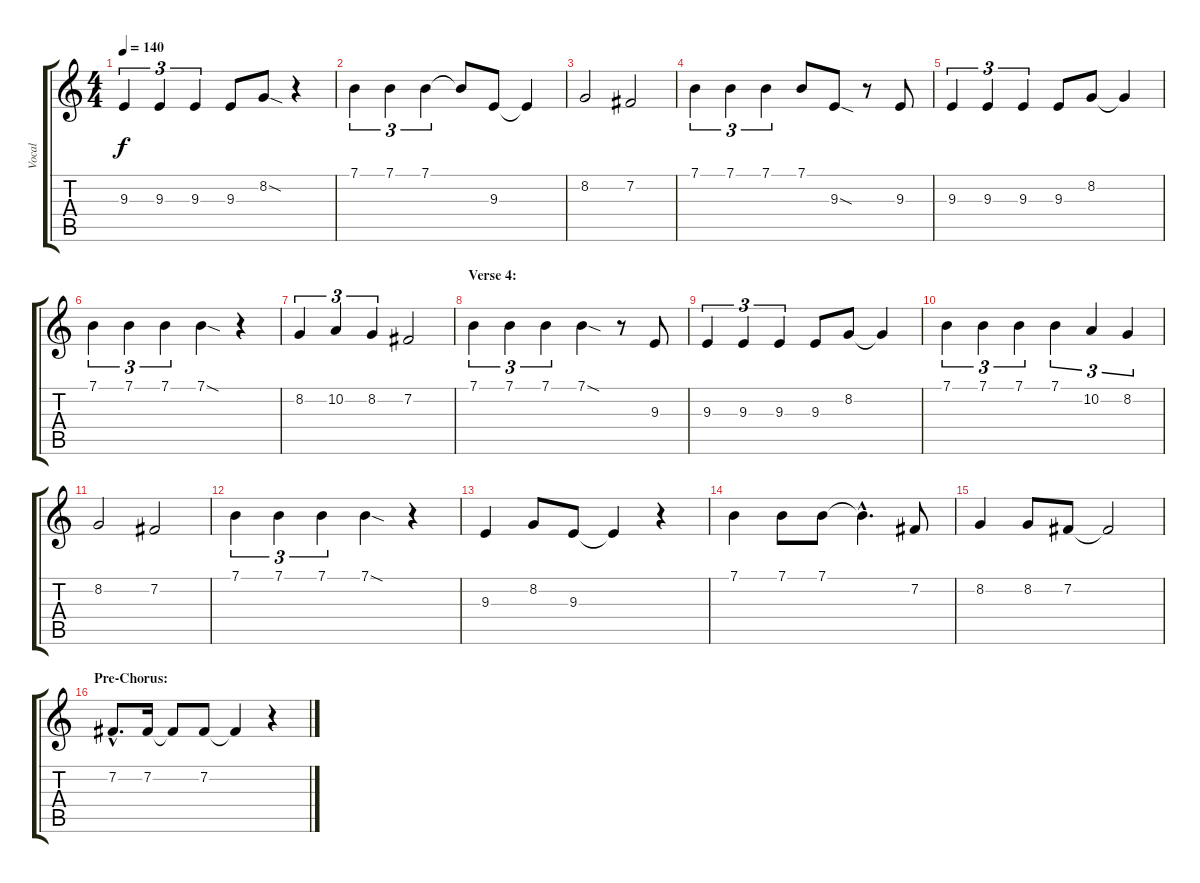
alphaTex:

\track ("Vocal" "Vocal") {instrument oboe}
\staff {score tabs}
\tuning (E4 B3 G3 D3 A2 E2) {hide}
\ts (4 4)
\tempo 140
\clef g2
\ks c
9.3.4{tu (3 2) dy f} 9.3.4{tu (3 2)} 9.3.4{tu (3 2)} 9.3.8 8.2{sod}.8 r.4 |
7.1.4{tu (3 2)} 7.1.4{tu (3 2)} 7.1.4{tu (3 2)} 7.1{t}.8 9.3.8 9.3{t}.4 |
8.2.2 7.2.2 |
7.1.4{tu (3 2)} 7.1.4{tu (3 2)} 7.1.4{tu (3 2)} 7.1.8 9.3{sod}.8 r.8 9.3.8 |
9.3.4{tu (3 2)} 9.3.4{tu (3 2)} 9.3.4{tu (3 2)} 9.3.8 8.2.8 8.2{t}.4 |
7.1.4{tu (3 2)} 7.1.4{tu (3 2)} 7.1.4{tu (3 2)} 7.1{sod}.4 r.4 |
8.2.4{tu (3 2)} 10.2.4{tu (3 2)} 8.2.4{tu (3 2)} 7.2.2 |
\section ("" "Verse 4:")
7.1.4{tu (3 2)} 7.1.4{tu (3 2)} 7.1.4{tu (3 2)} 7.1{sod}.4 r.8 9.3.8 |
9.3.4{tu (3 2)} 9.3.4{tu (3 2)} 9.3.4{tu (3 2)} 9.3.8 8.2.8 8.2{t}.4 |
7.1.4{tu (3 2)} 7.1.4{tu (3 2)} 7.1.4{tu (3 2)} 7.1.4{tu (3 2)} 10.2.4{tu (3 2)} 8.2.4{tu (3 2)} |
8.2.2 7.2.2 |
7.1.4{tu (3 2)} 7.1.4{tu (3 2)} 7.1.4{tu (3 2)} 7.1{sod}.4 r.4 |
9.3.4 8.2.8 9.3.8 9.3{t}.4 r.4 |
7.1.4 7.1.8 7.1.8 7.1{hac t}.4{d} 7.2.8 |
8.2.4 8.2.8 7.2.8 7.2{t}.2 |
\section ("" "Pre-Chorus:")
7.2{hac}.8{d} 7.2.16 7.2{t}.8 7.2.8 7.2{t}.4 r.4
